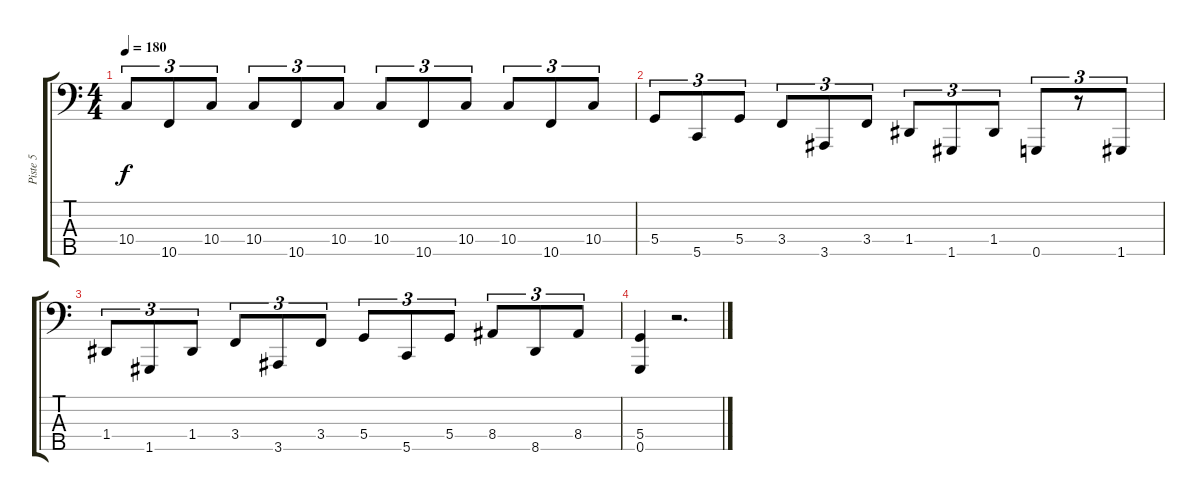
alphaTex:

\track ("Piste 5" "Piste 5") {instrument slapbass2}
\staff {score tabs}
\tuning (F2 C2 G1 D1 G0) {hide}
\ts (4 4)
\tempo 180
\clef f4
\ks c
10.4.8{tu (3 2) dy f} 10.5.8{tu (3 2)} 10.4.8{tu (3 2)} 10.4.8{tu (3 2)} 10.5.8{tu (3 2)} 10.4.8{tu (3 2)} 10.4.8{tu (3 2)} 10.5.8{tu (3 2)} 10.4.8{tu (3 2)} 10.4.8{tu (3 2)} 10.5.8{tu (3 2)} 10.4.8{tu (3 2)} |
5.4.8{tu (3 2)} 5.5.8{tu (3 2)} 5.4.8{tu (3 2)} 3.4.8{tu (3 2)} 3.5.8{tu (3 2)} 3.4.8{tu (3 2)} 1.4.8{tu (3 2)} 1.5.8{tu (3 2)} 1.4.8{tu (3 2)} 0.5.8{tu (3 2)} r.8{tu (3 2)} 1.5.8{tu (3 2)} |
1.4.8{tu (3 2)} 1.5.8{tu (3 2)} 1.4.8{tu (3 2)} 3.4.8{tu (3 2)} 3.5.8{tu (3 2)} 3.4.8{tu (3 2)} 5.4.8{tu (3 2)} 5.5.8{tu (3 2)} 5.4.8{tu (3 2)} 8.4.8{tu (3 2)} 8.5.8{tu (3 2)} 8.4.8{tu (3 2)} |
(5.4 0.5).4 r.2{d}
